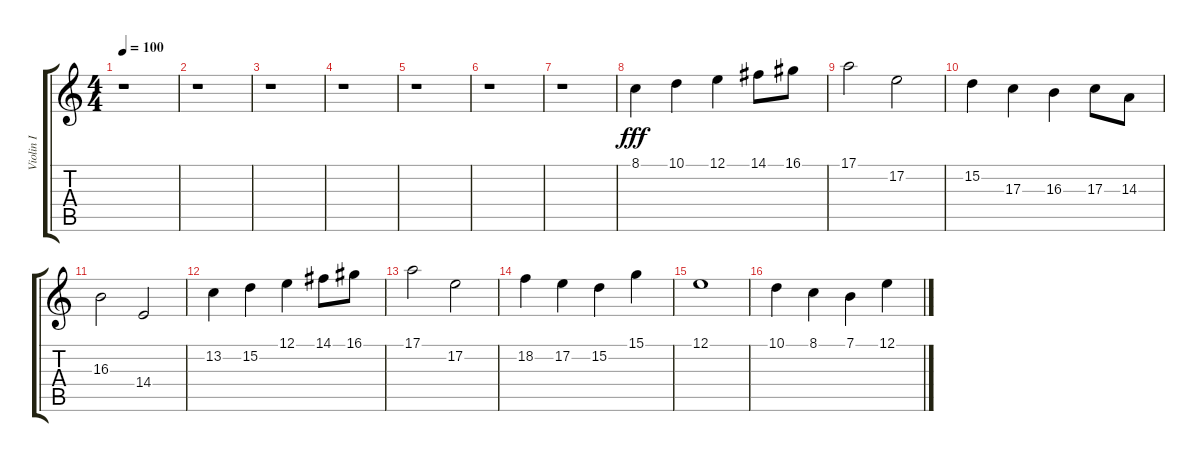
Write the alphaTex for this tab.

\track ("Violin I" "Violin I") {instrument stringensemble1}
\staff {score tabs}
\tuning (E4 B3 G3 D3 A2 E2) {hide}
\ts (4 4)
\tempo 100
\clef g2
\ks c
r.1{dy fff} |
r.1 |
r.1 |
r.1 |
r.1 |
r.1 |
r.1 |
8.1.4 10.1.4 12.1.4 14.1.8 16.1.8 |
17.1.2 17.2.2 |
15.2.4 17.3.4 16.3.4 17.3.8 14.3.8 |
16.3.2 14.4.2 |
13.2.4 15.2.4 12.1.4 14.1.8 16.1.8 |
17.1.2 17.2.2 |
18.2.4 17.2.4 15.2.4 15.1.4 |
12.1.1 |
10.1.4 8.1.4 7.1.4 12.1.4
